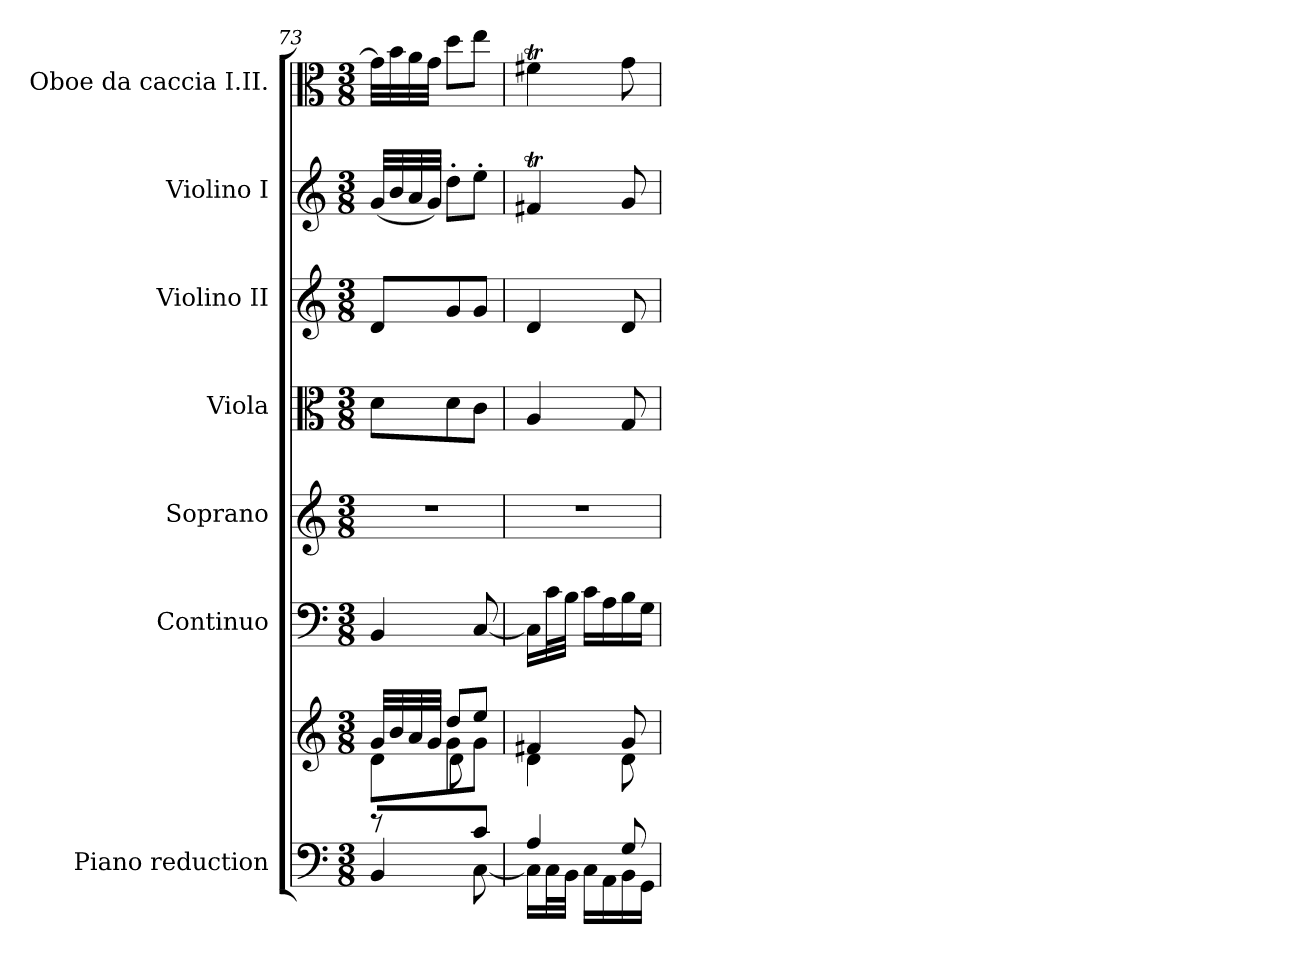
**kern	**kern	**kern	**kern	**kern	**kern	**kern	**kern
*part7	*part7	*part6	*part5	*part4	*part3	*part2	*part1
*staff8	*staff7	*staff6	*staff5	*staff4	*staff3	*staff2	*staff1
*I"Piano reduction	*	*I"Continuo	*I"Soprano	*I"Viola	*I"Violino II	*I"Violino I	*I"Oboe da caccia I.II.
*I'Pno	*	*	*	*I'Vla	*I'Vln	*I'Vln	*I'Ob
!!LO:LB:g=z
*clefF4	*clefG2	*clefF4	*clefG2	*clefC3	*clefG2	*clefG2	*clefC3
*k[]	*k[]	*k[]	*k[]	*k[]	*k[]	*k[]	*k[]
*M3/8	*M3/8	*M3/8	*M3/8	*M3/8	*M3/8	*M3/8	*M3/8
=73	=73	=73	=73	=73	=73	=73	=73
*^	*^	*	*	*	*	*	*
*	*	*	*^	*	*	*	*	*	*
8r	4BB/	32g/LLL	8d\L	8ryy	4BB/	4.r	8d\L	8d/L	(32g/LLL	32g\LLL]
.	.	32b/	.	.	.	.	.	.	32b/	32b\
.	.	32a/	.	.	.	.	.	.	32a/	32a\
.	.	32g/JJJ	.	.	.	.	.	.	32g/JJJ)	32g\JJJ
8ryy	.	8dd/L	8g\	8d\L	.	.	8d\	8g/	8dd'\L	8dd\L
8c/J	[8C\	8ee/J	8g\J	8ryy	[8C/	.	8c\J	8g/J	8ee'\J	8ee\J
*	*	*	*v	*v	*	*	*	*	*	*
=74	=74	=74	=74	=74	=74	=74	=74	=74	=74
4A/	16C\LL]	4f#X/	4d\	16C\LL]	4.r	4A/	4d/	4f#Xt/	4f#Xt\
.	32C\L	.	.	32c\L	.	.	.	.	.
.	32BB\JJJ	.	.	32B\JJJ	.	.	.	.	.
.	16C\LL	.	.	16c\LL	.	.	.	.	.
.	16AA\	.	.	16A\	.	.	.	.	.
8G/	16BB\	8g/	8d\	16B\	.	8G/	8d/	8g/	8g\
.	16GG\JJ	.	.	16G\JJ	.	.	.	.	.
*v	*v	*	*	*	*	*	*	*	*
*	*v	*v	*	*	*	*	*	*
=	=	=	=	=	=	=	=
*-	*-	*-	*-	*-	*-	*-	*-
